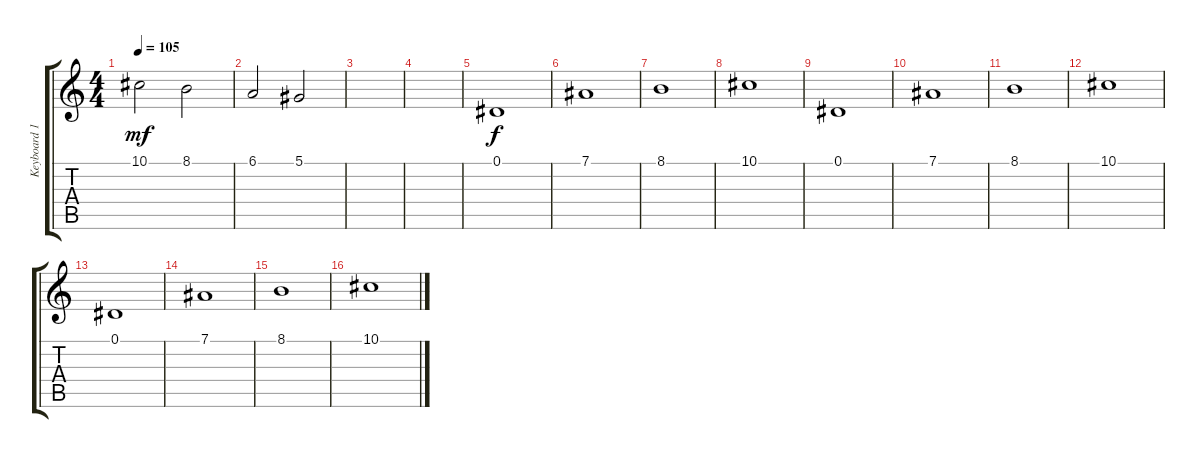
\track ("Keyboard 1" "Keyboard 1") {instrument reedorgan}
\staff {score tabs}
\tuning (Eb4 Bb3 Gb3 Db3 Ab2 Eb2) {hide}
\ts (4 4)
\tempo 105
\clef g2
\ks c
10.1.2{dy mf} 8.1.2 |
6.1.2 5.1.2 |
|
|
0.1.1{dy f} |
7.1.1 |
8.1.1 |
10.1.1 |
0.1.1 |
7.1.1 |
8.1.1 |
10.1.1 |
0.1.1 |
7.1.1 |
8.1.1 |
10.1.1
